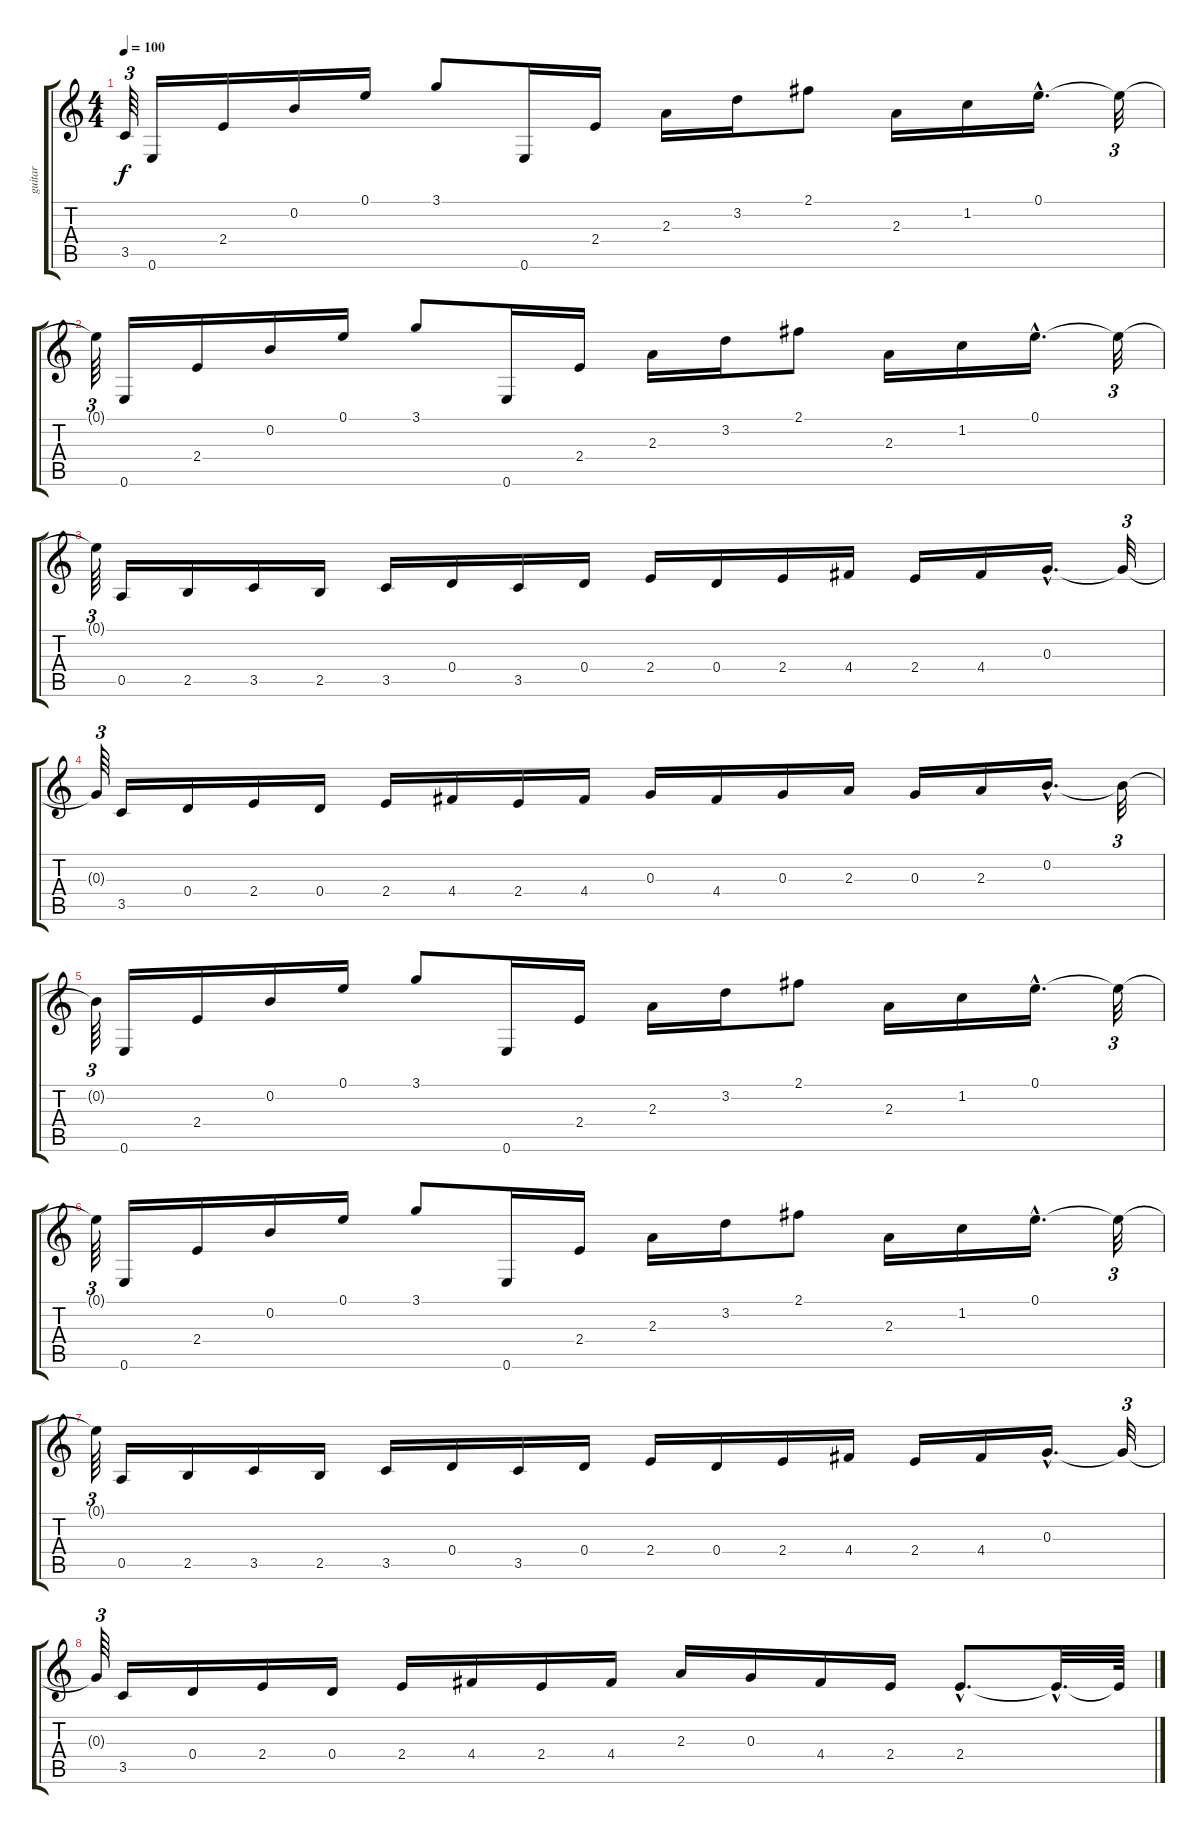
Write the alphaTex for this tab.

\track ("guitar" "guitar") {instrument distortionguitar}
\staff {score tabs}
\tuning (E4 B3 G3 D3 A2 E2) {hide}
\ts (4 4)
\tempo 100
\clef g2
\ks c
3.5{t}.64{tu (3 2) dy f} 0.6.16 2.4.16 0.2.16 0.1.16 3.1.8 0.6.16 2.4.16 2.3.16 3.2.16 2.1.8 2.3.16 1.2.16 0.1{hac}.16{d} 0.1{t}.32{tu (3 2)} |
0.1{t}.64{tu (3 2)} 0.6.16 2.4.16 0.2.16 0.1.16 3.1.8 0.6.16 2.4.16 2.3.16 3.2.16 2.1.8 2.3.16 1.2.16 0.1{hac}.16{d} 0.1{t}.32{tu (3 2)} |
0.1{t}.64{tu (3 2)} 0.5.16 2.5.16 3.5.16 2.5.16 3.5.16 0.4.16 3.5.16 0.4.16 2.4.16 0.4.16 2.4.16 4.4.16 2.4.16 4.4.16 0.3{hac}.16{d} 0.3{t}.32{tu (3 2)} |
0.3{t}.64{tu (3 2)} 3.5.16 0.4.16 2.4.16 0.4.16 2.4.16 4.4.16 2.4.16 4.4.16 0.3.16 4.4.16 0.3.16 2.3.16 0.3.16 2.3.16 0.2{hac}.16{d} 0.2{t}.32{tu (3 2)} |
0.2{t}.64{tu (3 2)} 0.6.16 2.4.16 0.2.16 0.1.16 3.1.8 0.6.16 2.4.16 2.3.16 3.2.16 2.1.8 2.3.16 1.2.16 0.1{hac}.16{d} 0.1{t}.32{tu (3 2)} |
0.1{t}.64{tu (3 2)} 0.6.16 2.4.16 0.2.16 0.1.16 3.1.8 0.6.16 2.4.16 2.3.16 3.2.16 2.1.8 2.3.16 1.2.16 0.1{hac}.16{d} 0.1{t}.32{tu (3 2)} |
0.1{t}.64{tu (3 2)} 0.5.16 2.5.16 3.5.16 2.5.16 3.5.16 0.4.16 3.5.16 0.4.16 2.4.16 0.4.16 2.4.16 4.4.16 2.4.16 4.4.16 0.3{hac}.16{d} 0.3{t}.32{tu (3 2)} |
0.3{t}.64{tu (3 2)} 3.5.16 0.4.16 2.4.16 0.4.16 2.4.16 4.4.16 2.4.16 4.4.16 2.3.16 0.3.16 4.4.16 2.4.16 2.4{hac}.8{d} 2.4{hac t}.32{d} 2.4{t}.64
